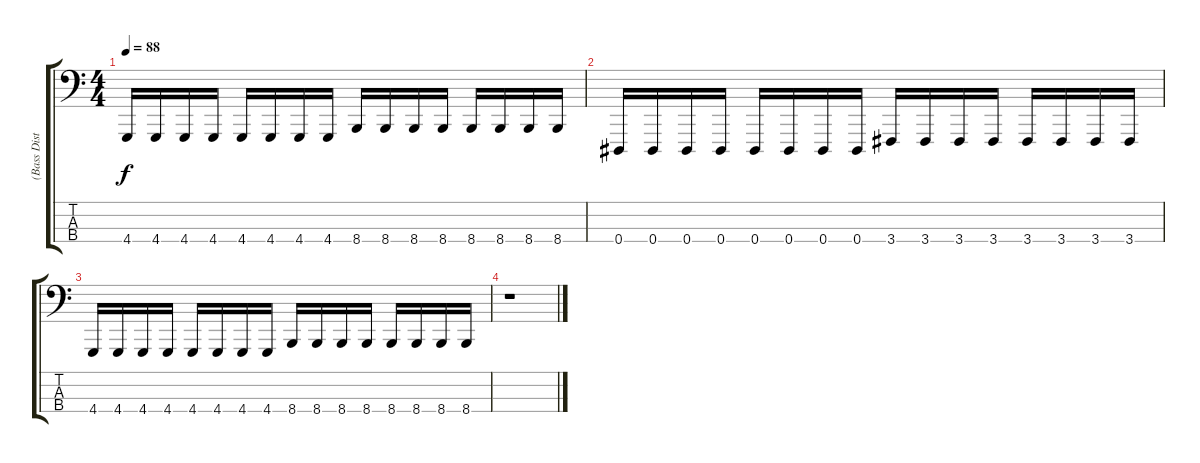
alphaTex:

\track ("(Bass Disto)" "(Bass Dist") {instrument lead8bassandlead}
\staff {score tabs}
\tuning (Gb2 Db2 Ab1 Eb1) {hide}
\ts (4 4)
\tempo 88
\clef f4
\ks c
4.4.16{dy f} 4.4.16 4.4.16 4.4.16 4.4.16 4.4.16 4.4.16 4.4.16 8.4.16 8.4.16 8.4.16 8.4.16 8.4.16 8.4.16 8.4.16 8.4.16 |
0.4.16 0.4.16 0.4.16 0.4.16 0.4.16 0.4.16 0.4.16 0.4.16 3.4.16 3.4.16 3.4.16 3.4.16 3.4.16 3.4.16 3.4.16 3.4.16 |
4.4.16 4.4.16 4.4.16 4.4.16 4.4.16 4.4.16 4.4.16 4.4.16 8.4.16 8.4.16 8.4.16 8.4.16 8.4.16 8.4.16 8.4.16 8.4.16 |
r.1
